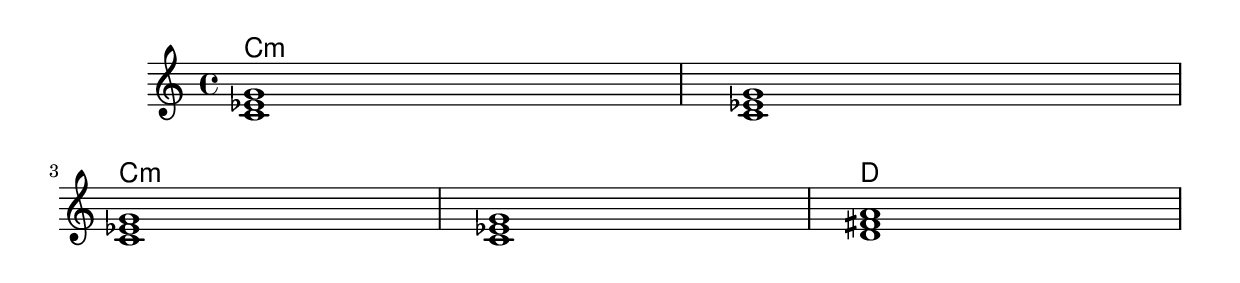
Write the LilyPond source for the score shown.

%% Do not edit this file; it is automatically
%% generated from LSR http://lsr.dsi.unimi.it
%% This file is in the public domain.
\version "2.13.10"

\header {
  lsrtags = "chords"

%% Translation of GIT committish: 341940d3830b59f93a80131471d622c2818afddb
  texidoces = "
Se pueden imprimir los acordes exclusivamente al comienzo de las
líneas y cuando cambia el acorde.

"
  doctitlees = "Imprimir los acordes cuando se produce un cambio"

%% Translation of GIT committish: d96023d8792c8af202c7cb8508010c0d3648899d
  texidocde = "
Akkordsymbole können so eingestellt werden, dass sie nur zu Beginn der Zeile
und bei Akkordwechseln angezeigt werden.

"
  doctitlede = "Akkordsymbole bei Wechsel anzeigen"

  texidoc = "
Chord names can be displayed only at the start of lines and when the
chord changes.

"
  doctitle = "Showing chords at changes"
} % begin verbatim

harmonies = \chordmode {
  c1:m c:m \break c:m c:m d
}
<<
  \new ChordNames {
    \set chordChanges = ##t
    \harmonies
  }
  \new Staff {
    \relative c' { \harmonies }
  }
>>

